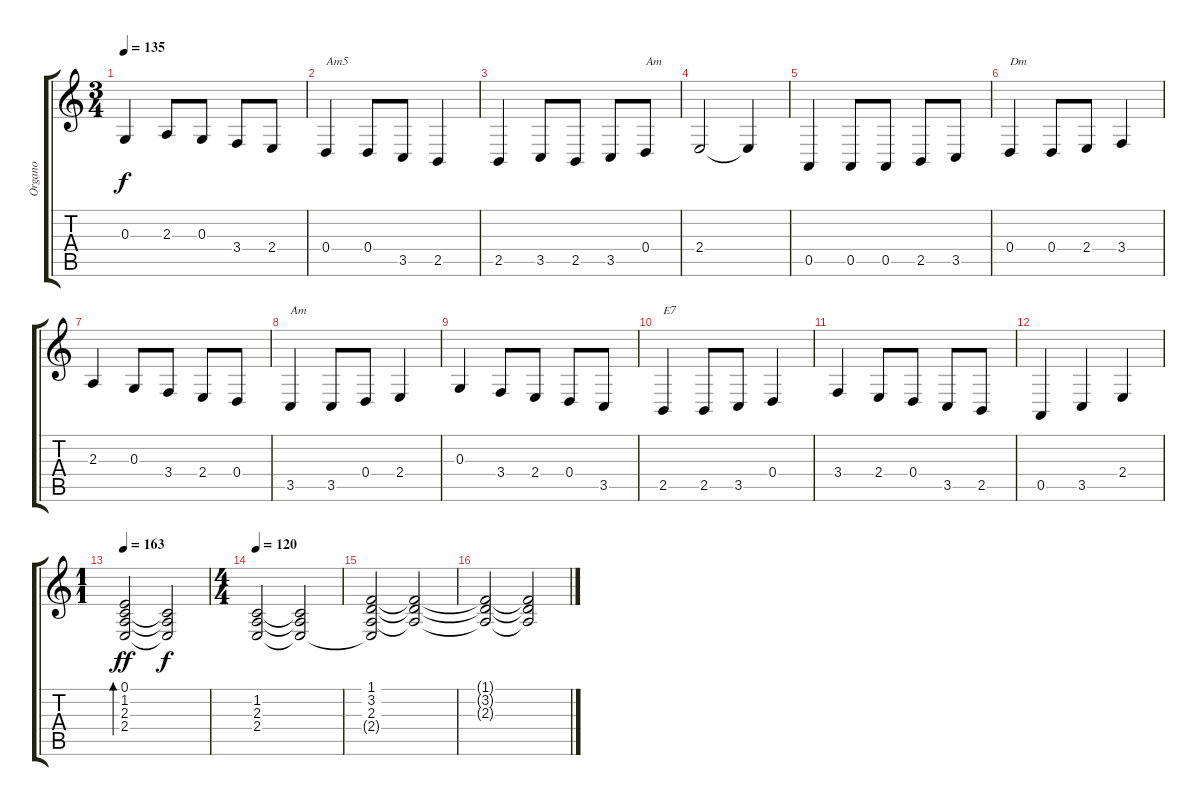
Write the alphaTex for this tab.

\track ("Organo" "Organo") {instrument drawbarorgan}
\staff {score tabs}
\tuning (E4 B3 G3 D3 A2 E2) {hide}
\ts (3 4)
\tempo 135
\clef g2
\ks c
0.3.4{dy f} 2.3.8 0.3.8 3.4.8 2.4.8 |
0.4.4{txt "Am5"} 0.4.8 3.5.8 2.5.4 |
2.5.4 3.5.8 2.5.8 3.5.8 0.4.8{txt "Am"} |
2.4.2 2.4{t}.4 |
0.5.4 0.5.8 0.5.8 2.5.8 3.5.8 |
0.4.4{txt "Dm"} 0.4.8 2.4.8 3.4.4 |
2.3.4 0.3.8 3.4.8 2.4.8 0.4.8 |
3.5.4{txt "Am"} 3.5.8 0.4.8 2.4.4 |
0.3.4 3.4.8 2.4.8 0.4.8 3.5.8 |
2.5.4{txt "E7"} 2.5.8 3.5.8 0.4.4 |
3.4.4 2.4.8 0.4.8 3.5.8 2.5.8 |
0.5.4 3.5.4 2.4.4 |
\ts (1 1)
\tempo 163
(0.1 1.2 2.3 2.4).2{bd 120 dy ff} (1.2{t} 2.3{t} 2.4{t}).2{dy f} |
\ts (4 4)
\tempo 120
(1.2 2.3 2.4).2{volume 6 instrument drawbarorgan} (1.2{t} 2.3{t} 2.4{t}).2 |
(1.1 3.2 2.3 2.4{t}).2 (1.1{t} 3.2{t} 2.3{t}).2 |
(1.1{t} 3.2{t} 2.3{t}).2 (1.1{t} 3.2{t} 2.3{t}).2
